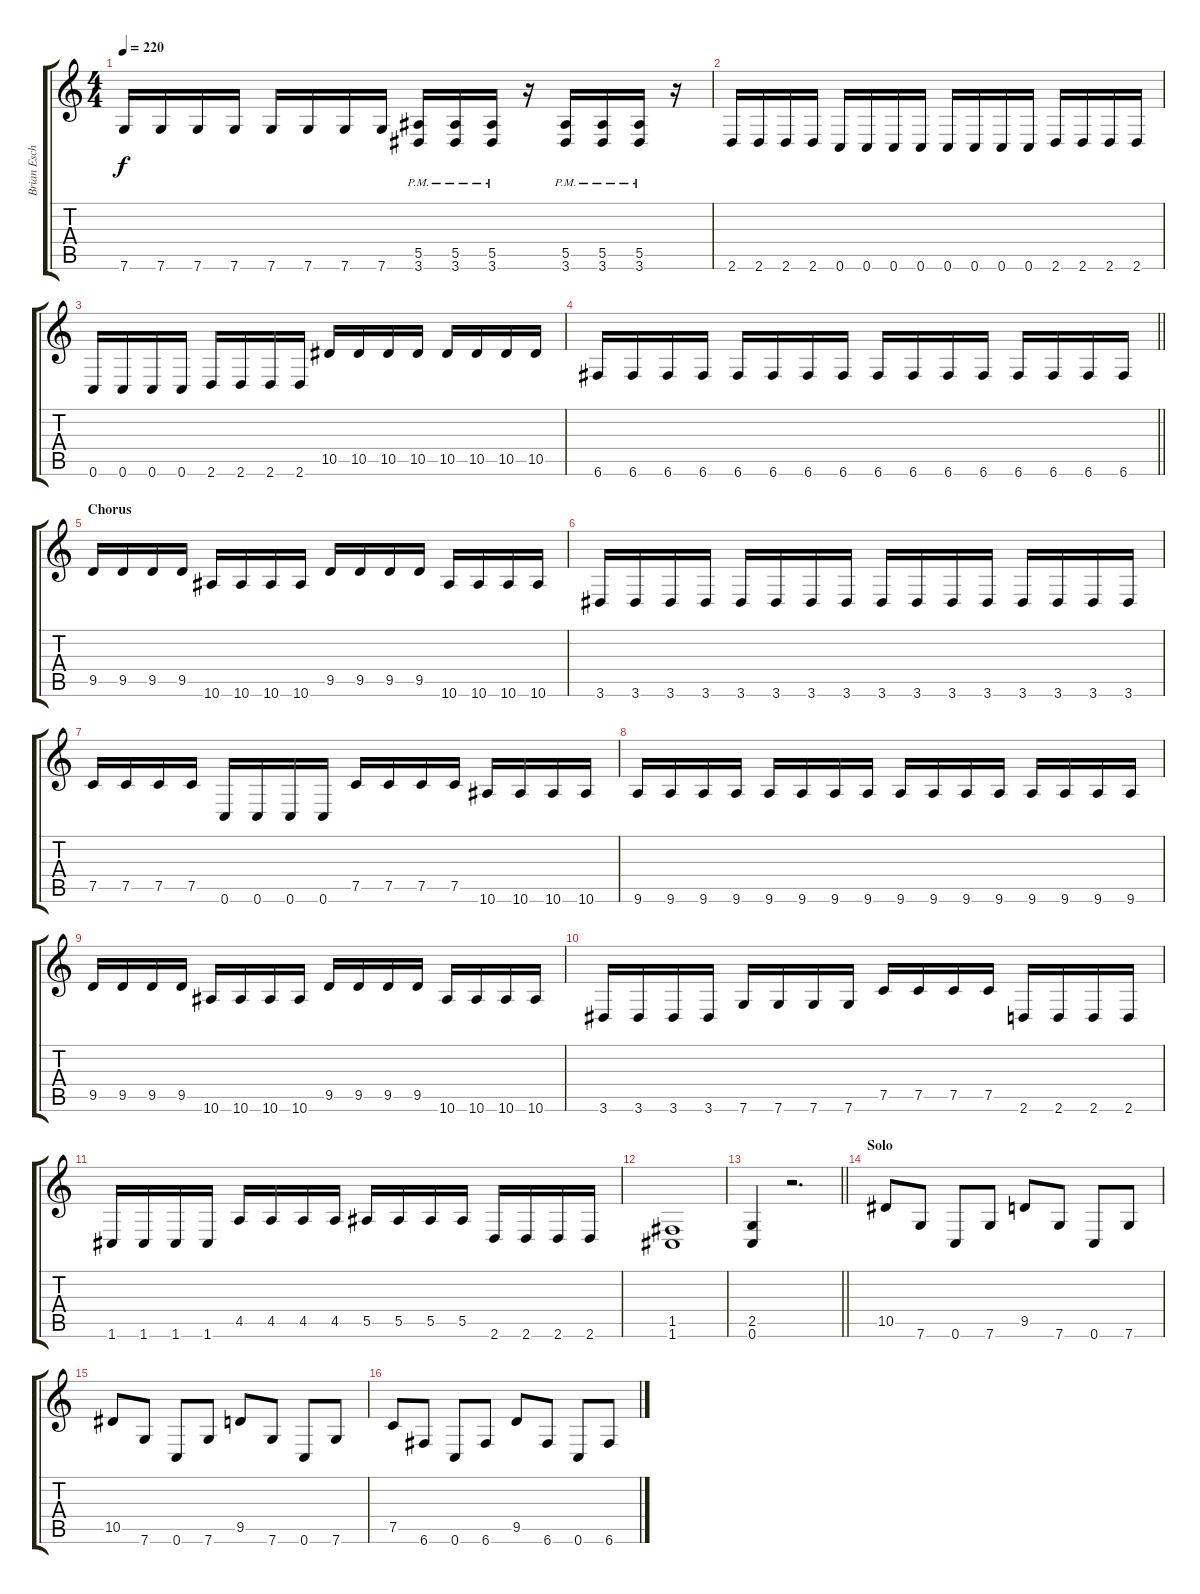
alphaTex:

\track ("Brian Eschbach" "Brian Esch") {instrument distortionguitar}
\staff {score tabs}
\tuning (C4 G3 Eb3 Bb2 F2 C2) {hide}
\ts (4 4)
\tempo 220
\clef g2
\ks c
7.6.16{dy f} 7.6.16 7.6.16 7.6.16 7.6.16 7.6.16 7.6.16 7.6.16 (5.5{pm} 3.6).16 (5.5{pm} 3.6).16 (5.5{pm} 3.6).16 r.16 (5.5{pm} 3.6).16 (5.5{pm} 3.6).16 (5.5{pm} 3.6).16 r.16 |
2.6.16 2.6.16 2.6.16 2.6.16 0.6.16 0.6.16 0.6.16 0.6.16 0.6.16 0.6.16 0.6.16 0.6.16 2.6.16 2.6.16 2.6.16 2.6.16 |
0.6.16 0.6.16 0.6.16 0.6.16 2.6.16 2.6.16 2.6.16 2.6.16 10.5.16 10.5.16 10.5.16 10.5.16 10.5.16 10.5.16 10.5.16 10.5.16 |
\barLineRight lightlight
6.6.16 6.6.16 6.6.16 6.6.16 6.6.16 6.6.16 6.6.16 6.6.16 6.6.16 6.6.16 6.6.16 6.6.16 6.6.16 6.6.16 6.6.16 6.6.16 |
\section ("" "Chorus")
9.5.16 9.5.16 9.5.16 9.5.16 10.6.16 10.6.16 10.6.16 10.6.16 9.5.16 9.5.16 9.5.16 9.5.16 10.6.16 10.6.16 10.6.16 10.6.16 |
3.6.16 3.6.16 3.6.16 3.6.16 3.6.16 3.6.16 3.6.16 3.6.16 3.6.16 3.6.16 3.6.16 3.6.16 3.6.16 3.6.16 3.6.16 3.6.16 |
7.5.16 7.5.16 7.5.16 7.5.16 0.6.16 0.6.16 0.6.16 0.6.16 7.5.16 7.5.16 7.5.16 7.5.16 10.6.16 10.6.16 10.6.16 10.6.16 |
9.6.16 9.6.16 9.6.16 9.6.16 9.6.16 9.6.16 9.6.16 9.6.16 9.6.16 9.6.16 9.6.16 9.6.16 9.6.16 9.6.16 9.6.16 9.6.16 |
9.5.16 9.5.16 9.5.16 9.5.16 10.6.16 10.6.16 10.6.16 10.6.16 9.5.16 9.5.16 9.5.16 9.5.16 10.6.16 10.6.16 10.6.16 10.6.16 |
3.6.16 3.6.16 3.6.16 3.6.16 7.6.16 7.6.16 7.6.16 7.6.16 7.5.16 7.5.16 7.5.16 7.5.16 2.6.16 2.6.16 2.6.16 2.6.16 |
1.6.16 1.6.16 1.6.16 1.6.16 4.5.16 4.5.16 4.5.16 4.5.16 5.5.16 5.5.16 5.5.16 5.5.16 2.6.16 2.6.16 2.6.16 2.6.16 |
(1.5 1.6).1 |
\barLineRight lightlight
(2.5 0.6).4 r.2{d} |
\section ("" "Solo")
10.5.8 7.6.8 0.6.8 7.6.8 9.5.8 7.6.8 0.6.8 7.6.8 |
10.5.8 7.6.8 0.6.8 7.6.8 9.5.8 7.6.8 0.6.8 7.6.8 |
7.5.8 6.6.8 0.6.8 6.6.8 9.5.8 6.6.8 0.6.8 6.6.8
